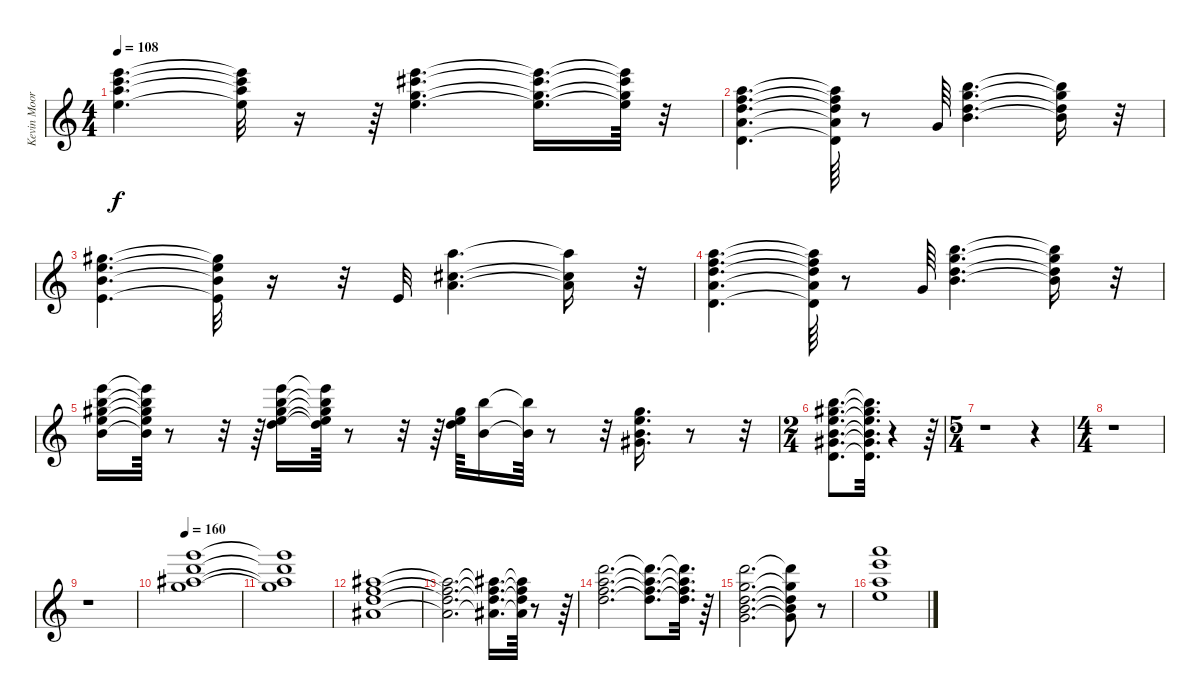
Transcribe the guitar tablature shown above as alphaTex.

\track ("Kevin Moore (Keyboard)" "Kevin Moor") {instrument drawbarorgan}
\staff {score}
\tuning (E5 B4 G4 D4 A3 D3) {hide}
\ts (4 4)
\tempo 108
\clef g2
\ks c
(12.1 13.2 14.3 14.4).4{d dy f} (12.1{t} 13.2{t} 14.3{t} 14.4{t}).32 r.16 r.64 (12.1 14.2 12.3 14.4).4{d} (12.1{t} 14.2{t} 12.3{t} 14.4{t}).16{d} (12.1{t} 14.2{t} 12.3{t} 14.4{t}).64 r.32 |
(5.1 6.2 7.3 7.4 5.5).4{d} (5.1{t} 6.2{t} 7.3{t} 7.4{t} 5.5{t}).64 r.8 5.4.64 (7.1 8.2 7.3 9.4).4{d} (7.1{t} 8.2{t} 7.3{t} 9.4{t}).16 r.32 |
(9.2 9.3 9.4 7.5).4{d} (9.2{t} 9.3{t} 9.4{t} 7.5{t}).32 r.16 r.32 7.5.32 (5.1 6.3 7.4).4{d} (5.1{t} 6.3{t} 7.4{t}).16 r.32 |
(5.1 6.2 7.3 7.4 5.5).4{d} (5.1{t} 6.2{t} 7.3{t} 7.4{t} 5.5{t}).64 r.8 5.4.64 (7.1 8.2 7.3 9.4).4{d} (7.1{t} 8.2{t} 7.3{t} 9.4{t}).16 r.32 |
(12.1 12.2 13.3 14.4 14.5).16 (12.1{t} 12.2{t} 13.3{t} 14.4{t} 14.5{t}).64 r.8 r.32 r.64 (0.1 17.2 16.3 18.4 17.5).16 (0.1{t} 17.2{t} 16.3{t} 18.4{t} 17.5{t}).64 r.8 r.32 r.64 (0.1 18.4 17.5).64 (0.2 16.3).16 (0.2{t} 16.3{t}).64 r.8 r.32 (4.1 5.2 4.3 6.4).16{d} r.8 r.32 |
\ts (2 4)
(0.1 12.2 13.3 9.4 11.5 12.6).8{d} (0.1{t} 12.2{t} 13.3{t} 9.4{t} 11.5{t} 12.6{t}).32{d} r.4 r.64 |
\ts (5 4)
r.1 r.4 |
\ts (4 4)
r.1 |
r.1 |
\tempo 160
(15.1 15.2 15.3 17.4).1 |
(15.1{t} 15.2{t} 15.3{t} 17.4{t}).1 |
(15.3 15.4 17.5 20.6).1 |
(15.3{t} 15.4{t} 17.5{t} 20.6{t}).2{d} (15.3{t} 15.4{t} 17.5{t} 20.6{t}).16{d} (15.3{t} 15.4{t} 17.5{t} 20.6{t}).64 r.8 r.64 |
(10.1 10.2 10.3 12.4).2{d} (10.1{t} 10.2{t} 10.3{t} 12.4{t}).8{d} (10.1{t} 10.2{t} 10.3{t} 12.4{t}).32{d} r.64 |
(10.1 0.2 12.3 12.4 10.5).2{d} (10.1{t} 0.2{t} 12.3{t} 12.4{t} 10.5{t}).8 r.8 |
(17.1 17.2 14.3 14.4).1
